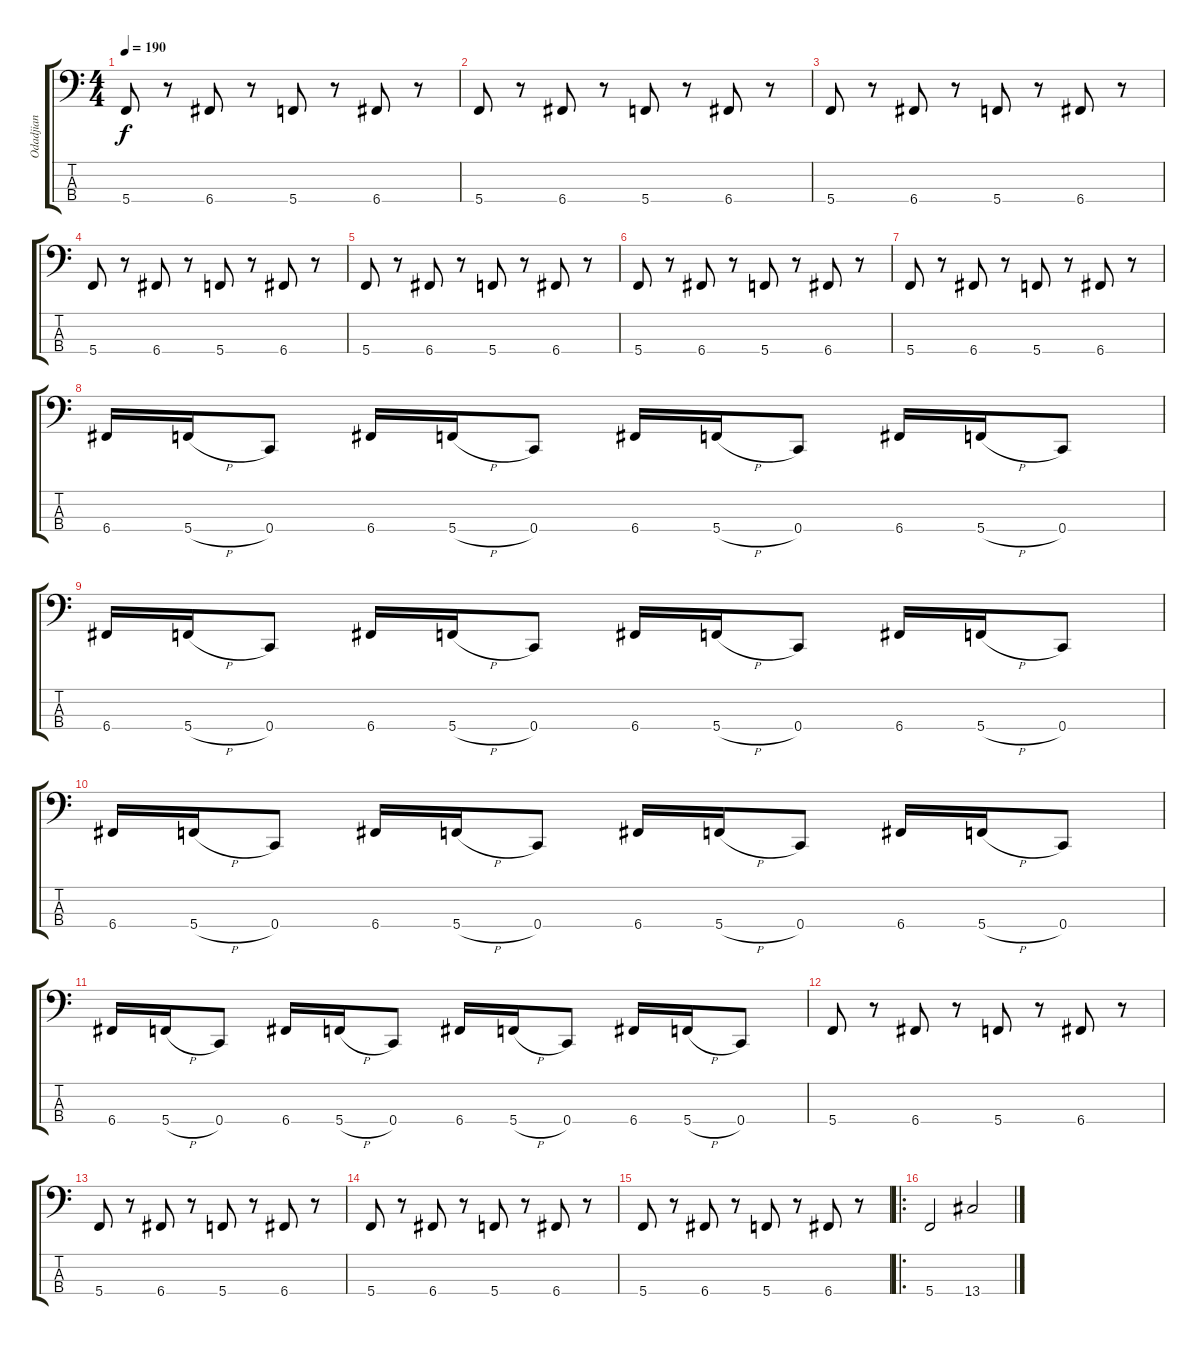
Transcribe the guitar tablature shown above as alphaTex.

\track ("Odadjian" "Odadjian") {instrument electricbasspick}
\staff {score tabs}
\tuning (F2 C2 G1 C1) {hide}
\ts (4 4)
\tempo 190
\clef f4
\ks c
5.4.8{dy f} r.8 6.4.8 r.8 5.4.8 r.8 6.4.8 r.8 |
5.4.8 r.8 6.4.8 r.8 5.4.8 r.8 6.4.8 r.8 |
5.4.8 r.8 6.4.8 r.8 5.4.8 r.8 6.4.8 r.8 |
5.4.8 r.8 6.4.8 r.8 5.4.8 r.8 6.4.8 r.8 |
5.4.8 r.8 6.4.8 r.8 5.4.8 r.8 6.4.8 r.8 |
5.4.8 r.8 6.4.8 r.8 5.4.8 r.8 6.4.8 r.8 |
5.4.8 r.8 6.4.8 r.8 5.4.8 r.8 6.4.8 r.8 |
6.4.16 5.4{h}.16 0.4.8 6.4.16 5.4{h}.16 0.4.8 6.4.16 5.4{h}.16 0.4.8 6.4.16 5.4{h}.16 0.4.8 |
6.4.16 5.4{h}.16 0.4.8 6.4.16 5.4{h}.16 0.4.8 6.4.16 5.4{h}.16 0.4.8 6.4.16 5.4{h}.16 0.4.8 |
6.4.16 5.4{h}.16 0.4.8 6.4.16 5.4{h}.16 0.4.8 6.4.16 5.4{h}.16 0.4.8 6.4.16 5.4{h}.16 0.4.8 |
6.4.16 5.4{h}.16 0.4.8 6.4.16 5.4{h}.16 0.4.8 6.4.16 5.4{h}.16 0.4.8 6.4.16 5.4{h}.16 0.4.8 |
5.4.8 r.8 6.4.8 r.8 5.4.8 r.8 6.4.8 r.8 |
5.4.8 r.8 6.4.8 r.8 5.4.8 r.8 6.4.8 r.8 |
5.4.8 r.8 6.4.8 r.8 5.4.8 r.8 6.4.8 r.8 |
5.4.8 r.8 6.4.8 r.8 5.4.8 r.8 6.4.8 r.8 |
\ro
5.4.2 13.4{ss}.2
